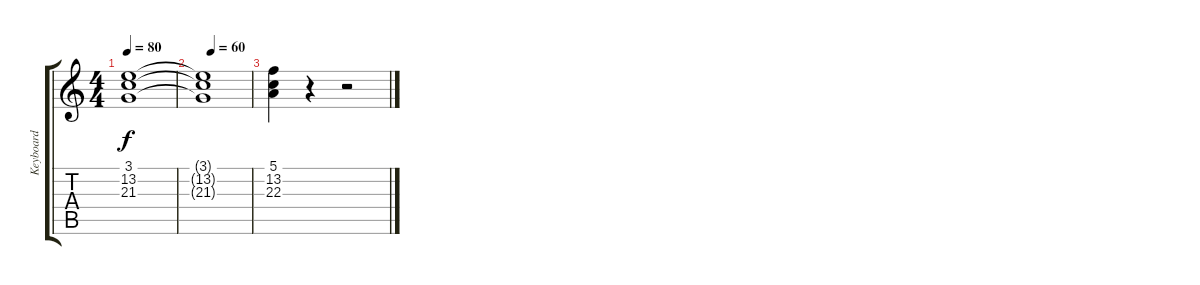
\track ("Keyboard" "Keyboard") {instrument stringensemble1}
\staff {score tabs}
\tuning (E4 B3 G3 D3 A2 E2) {hide}
\ts (4 4)
\tempo 80
\clef g2
\ks c
(3.1{t} 13.2{t} 21.3{t}).1{dy f} |
\tempo (60 0.1875)
(3.1{t} 13.2{t} 21.3{t}).1 |
(5.1 13.2 22.3).4 r.4 r.2
